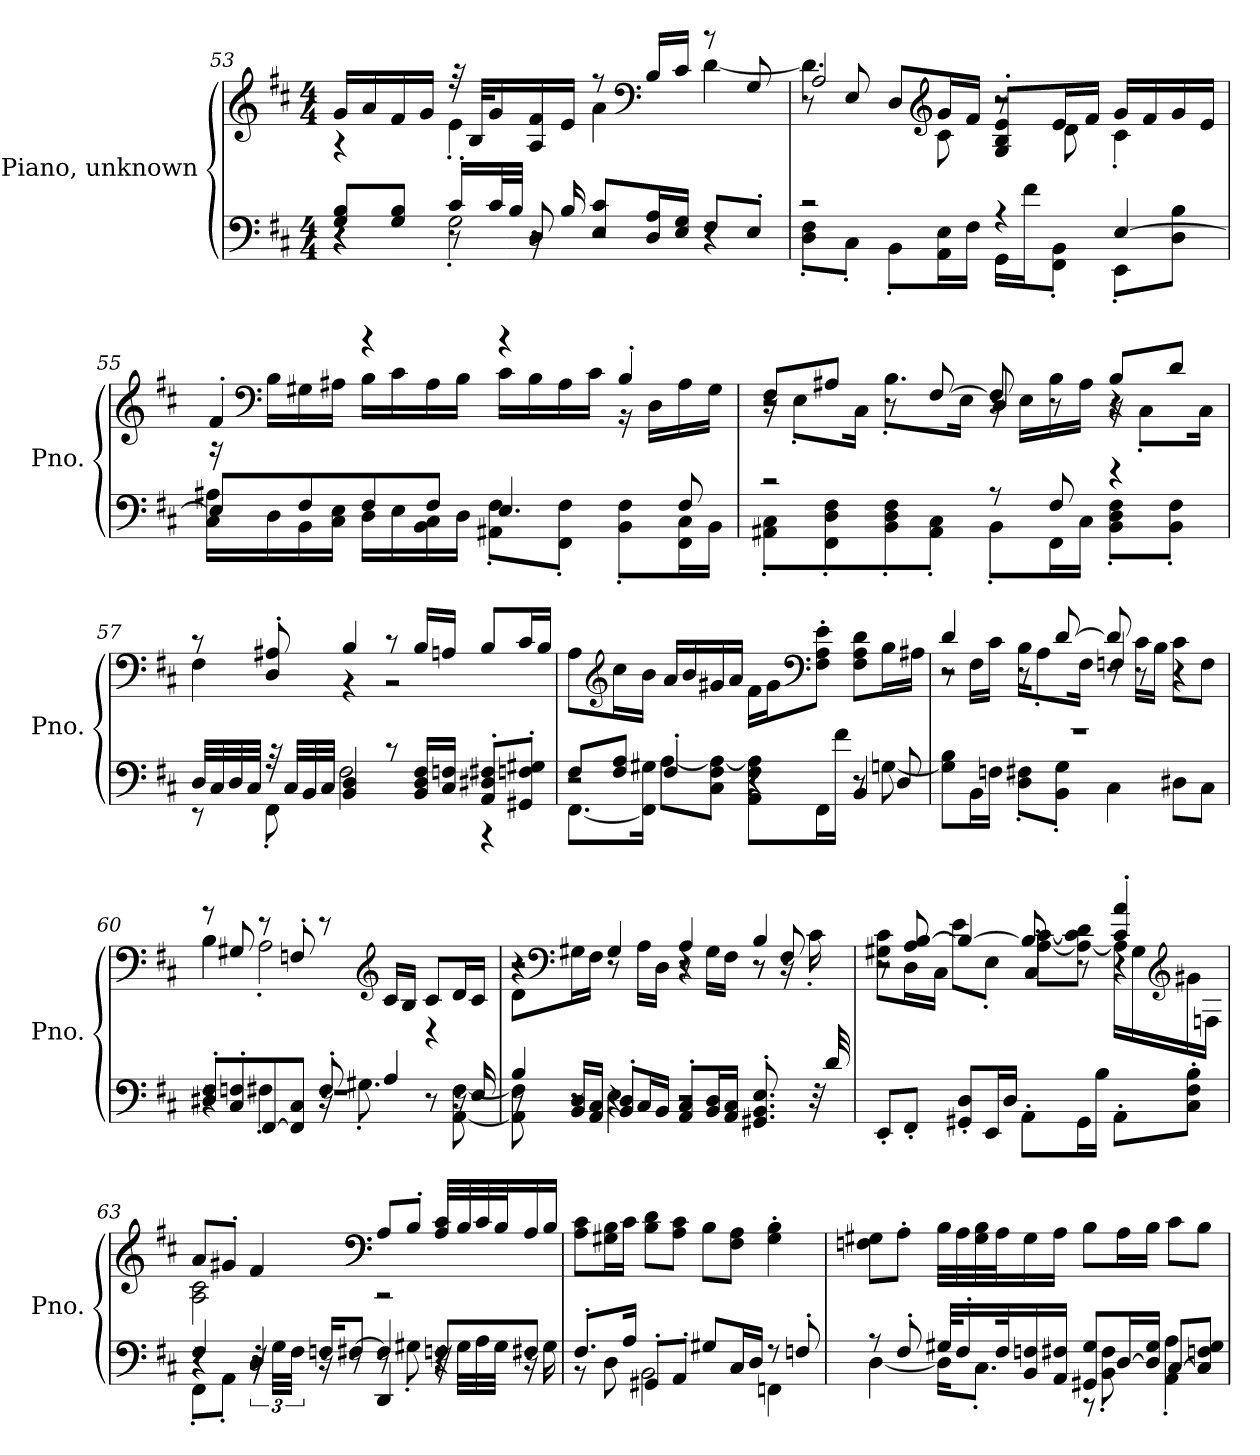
**kern	**kern
*part1	*part1
*staff2	*staff1
*I"Piano, unknown	*
*I'Pno.	*
!!LO:LB:g=z
*clefF4	*clefG2
*k[f#c#]	*k[f#c#]
*M4/4	*M4/4
=53	=53
*^	*^
*	*^	*	*
8G/ 8B/L	4r	4r	16g/LL	4r
.	.	.	16a/	.
8G/ 8B/J	.	.	16f#/	.
.	.	.	16g/JJ	.
16c#'/LL	2G'\	8r	32r	4e'\
.	.	.	32B/KLL	.
32c#/L	.	.	16g/	.
32B/JJJ	.	.	.	.
16r	.	8D/	16A/ 16f#/	.
16B/	.	.	16e/JJ	.
8E/ 8c#/L	.	2r	8r	4a\
*	*	*	*clefF4	*
16D/ 16A/L	.	.	16B/LL	.
16E/ 16G/JJ	.	.	16c#/JJ	.
8F#/L	4r	.	8r	[4d\
8E'/J	.	.	8G/	.
*	*v	*v	*	*
=54	=54	=54	=54
*	*	*	*^
2r	8D\' 8F#\'L	8r	4.d\]	2A/
.	8C#'\J	8E/	.	.
.	8BB'\L	8D/L	.	.
*	*	*clefG2	*	*
.	16AA\ 16E\L	16g/L	8c#\	.
.	16F#\JJ	16f#/JJ	.	.
4r	16GG\LL	8G/' 8B/' 8e/'L	8r	2r
.	16f#\J	.	.	.
.	8FF#\' 8BB\'J	16e/L	8d\	.
.	.	16f#/JJ	.	.
[4E/	8EE'\L	16g/LL	4c#'\	.
.	.	16f#/	.	.
.	8D\ 8B\J	16g/	.	.
.	.	16e/JJ	.	.
*	*	*	*v	*v
!!LO:LB:g=z
=55	=55	=55	=55
8E/L]	16C#\ 16A#X\LL	4f#'/	16r
*	*	*clefF4	*
.	16D\	.	16B\LL
8F#/	16BB\	.	16G#X\
.	16C#\ 16E\JJ	.	16A#X\JJ
8F#/	16D\LL	4r	16B\LL
.	16E\	.	16c#\
8F#/J	16BB\ 16C#\	.	16A#\
.	16D\JJ	.	16B\JJ
4.E/	8AA#X\' 8F#\'L	4r	16c#\LL
.	.	.	16B\
.	8FF#\' 8F#\'J	.	16A#\
.	.	.	16c#\JJ
.	8BB\' 8F#\'L	4B'/	16r
.	.	.	16D\LL
8F#/	16FF#\ 16C#\L	.	16A#\
.	16BB\JJ	.	16G#\JJ
=56	=56	=56	=56
*	*	*	*^
2r	8AA#X\' 8C#\'L	8F#/L	16r	2r
.	.	.	8E'\L	.
.	8FF#\' 8D\' 8F#\'	8A#X/J	.	.
.	.	.	16C#\Jk	.
.	8BB\' 8D\' 8F#\'	8r	8.B'\L	.
.	8AA#\' 8C#\'J	[8F#/	.	.
.	.	.	16E\Jk	.
8r	8BB'\L	8F#/]	16r	4D/
.	.	.	16E\LL	.
8F#/	16FF#\L	8r	16B\	.
.	16C#\JJ	.	16A#\JJ	.
4r	8BB\' 8D\' 8F#\'L	8B/L	16r	4r
.	.	.	8C#'\L	.
.	8BB\' 8F#\'J	8d/J	.	.
.	.	.	16C#\Jk	.
*	*	*	*v	*v
!!LO:LB:g=z
=57	=57	=57	=57
32D/LLL	8r	8r	4F#\
32C#/	.	.	.
32D/	.	.	.
32C#/JJJ	.	.	.
32r	8FF#'\	8D/' 8A#X/'	.
32C#/LLL	.	.	.
32BB/	.	.	.
32C#/JJJ	.	.	.
4BB/ 4D/	2F#\	4B/	4r
8r	.	8r	2r
16BB/ 16D/ 16F#/LL	.	16B/LL	.
16C#/ 16Fn/JJ	.	16An/JJ	.
8AA/' 8D#X/' 8F#X/'L	4r	8B/L	.
8GG#X/' 8Fn/' 8G#X/'J	.	16c#/L	.
.	.	16B/JJ	.
*	*	*v	*v
=58	=58	=58
*	*^	*
8F#/L	[8.FF#\L	2r	8A\L
*	*	*	*clefG2
8F#/ 8A/J	.	.	16cc#\L
.	16FF#\] 16G#X\Jk	.	16b\JJ
4F#'/	[8A\L	.	16a/LL
.	.	.	16b/
.	8C#\ 8F#\ 8A\_J	.	16g#X/
.	.	.	16a/JJ
4r	8AA\ 8F#\ 8A\]L	4r	16f#\LL
.	.	.	16g#\J
*	*	*	*clefF4
.	16FF#\L	.	8F#\' 8A\' 8e\'J
.	16f#\JJ	.	.
4BB/	8r	8r	8F#\ 8A\ 8d\L
.	[8Gn\	8D/	16B\L
.	.	.	16A#X\JJ
*	*v	*v	*
!!LO:LB:g=z
=59	=59	=59
*	*	*^
*	*	*	*^
1r	8G\] 8B\L	4d/	8r	2r
.	16BB\L	.	16F#\LL	.
.	16Fn\JJ	.	16c#\JJ	.
.	8D\' 8F#X\'L	8r	16B\KL	.
.	.	.	8A'\	.
.	8BB\' 8G\'J	[8d/	.	.
.	.	.	16F#\Jk	.
.	4C#\	8d/]	8r	4Fn/
.	.	8r	16c#\LL	.
.	.	.	16B\JJ	.
.	8D#X\L	4r	8c#\L	4r
.	8C#\J	.	8F\J	.
*	*	*	*v	*v
=60	=60	=60	=60
*	*^	*	*
1r	4r	8D#X/' 8F#/'L	8r	4B\
.	.	8C#/' 8Fn/'	8G#X/	.
.	4F#X'\	[8FF#/	8r	2A'\
.	.	8FF#/] 8C#/J	8Fn'/	.
.	16r	8F#'/	8r	.
.	8.G#X'\	.	.	.
*	*	*	*clefG2	*
.	.	4A/	16c#/LL	.
.	.	.	16B/JJ	.
.	8r	.	8c#/L	4r
.	[8AA\ [8F#\	16r	16d/L	.
.	.	16E/	16c#/JJ	.
!!LO:LB:g=z
=61	=61	=61	=61	=61
*	*	*	*	*^
4B/	8AA\] 8F#\]	8r	4r	8d\L	2r
*	*	*	*clefF4	*	*
.	8r	16BB/ 16D/LL	.	16G#X\L	.
.	.	16AA/ 16C#/JJ	.	16F#\JJ	.
4r	4E\	8BB/' 8D/'L	4G#/	8r	.
.	.	16C#/L	.	16A\LL	.
.	.	16BB/JJ	.	16D\JJ	.
2r	2r	8AA/' 8C#/'L	4A/	8r	4r
.	.	16BB/ 16D/L	.	16G#\LL	.
.	.	16AA/ 16C#/JJ	.	16F#\JJ	.
.	.	8.GG#X/' 8.BB/' 8.E/'	4B/	8r	8r
.	.	.	.	16r	8F#/
.	.	32r	.	16c#'\	.
.	.	32d/	.	.	.
*v	*v	*v	*	*	*
=62	=62	=62	=62
8EE'/L	8r	8G#X\ 8c#\L	2r
8FF#'/J	8A/ [8B/	16D\L	.
.	.	16C#\JJ	.
8GG#X/' 8D/'L	4B/_	8e\L	.
16EE/L	.	8E'\J	.
16D/JJ	.	.	.
8AA'\L	8B/]	[8A\ [8c#\L	4C#'/
16GG#\L	8r	8A\_ 8c#\] 8d\J	.
16B\JJ	.	.	.
8AA'\L	4c#/' 4a/'	16A\LL]	4r
.	.	16G#\	.
*	*clefG2	*	*
8C#\' 8F#\' 8B\'J	.	16g#X\	.
.	.	16Fn\JJ	.
*	*	*v	*v
!!LO:PB:g=z
=63	=63	=63
*^	*	*
*	*^	*	*
4F#/	8FF#'\L	4r	8a/L	2A\ 2c#\
.	8AA'\J	.	8g#X'/J	.
16r	48r	4D/	4f#/	.
.	48G\LLL	.	.	.
.	48F#\JJJ	.	.	.
16Fn/KL	16r	.	.	.
[8F#X/J	8r	.	.	.
*	*	*	*clefF4	*
4F#/]	8r	4DD/	8A/L	2r
.	8G#X'\	.	8B'/J	.
8Fn/L	32r	4r	32A/ 32c#/LLL	.
.	32G#\LLL	.	32B/	.
.	32A\	.	32c#/	.
.	32G#\JJJ	.	32B/J	.
8F#X/J	16r	.	16A/	.
.	16G#\	.	16B/JJ	.
*	*v	*v	*	*
*	*	*v	*v
=64	=64	=64
8.F#'/L	8r	8A\ 8c#\L
.	8D\	16G#X\ 16B\L
16A/Jk	.	16c#\JJ
8GG#X'/L	2BB\	8B\ 8d\L
8AA'/J	.	8A\ 8c#\J
8G#X/L	.	8B\L
16C#/L	.	8F#\ 8A\J
16D/JJ	.	.
8r	4FFn\	4G#\' 4B\'
8Fn'/	.	.
!!LO:LB:g=z
=65	=65	=65
8r	[4D\	8Fn\ 8G#X\L
8F#'/	.	8A'\J
32G#X/KLL	16D\KL]	32B\LLL
16F#'/	.	32A\
.	8.C#'\J	32G#\ 32B\
32F#/K	.	32A\J
16BB/ 16Fn/	.	16G#\
16AA/ 16F#X/JJ	.	16A\JJ
8GG#X/ 8G#/L	8r	8B\L
[16D/L	8BB\' 8F#\'	16A\L
16D/] 16G#/JJ	.	16B\JJ
[8C#/L	4AA\' 4A\'	8c#\L
8C#/] 8Fn/ 8G#/J	.	8B\J
*v	*v	*
=	=
*-	*-
